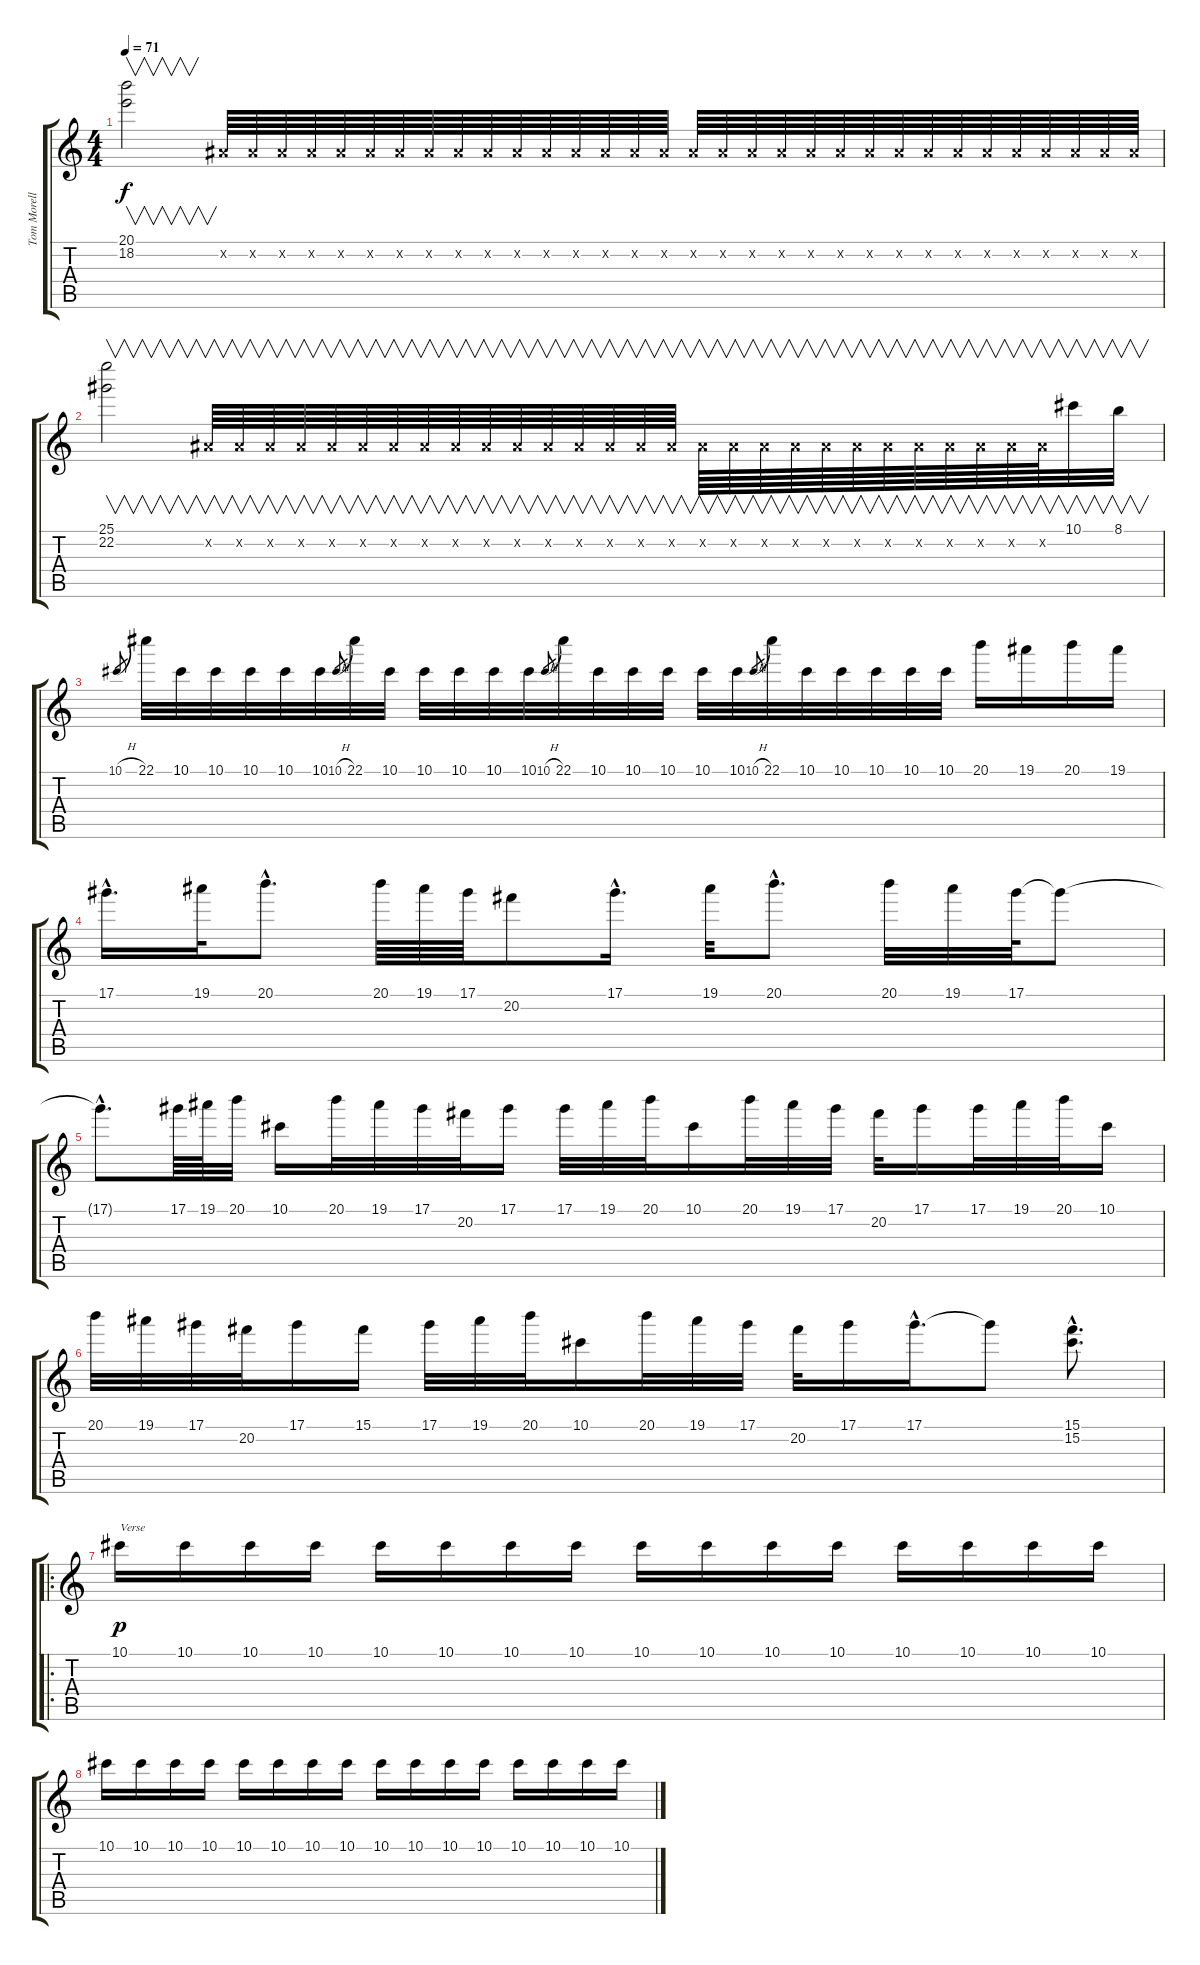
\track ("Tom Morello 2" "Tom Morell") {instrument overdrivenguitar}
\staff {score tabs}
\tuning (Eb4 Bb3 E3 B2 Ab2 B1) {hide}
\ts (4 4)
\tempo 71
\clef g2
\ks c
(20.1 18.2).2{v dy f} 0.2{x}.64 0.2{x}.64 0.2{x}.64 0.2{x}.64 0.2{x}.64 0.2{x}.64 0.2{x}.64 0.2{x}.64 0.2{x}.64 0.2{x}.64 0.2{x}.64 0.2{x}.64 0.2{x}.64 0.2{x}.64 0.2{x}.64 0.2{x}.64 0.2{x}.64 0.2{x}.64 0.2{x}.64 0.2{x}.64 0.2{x}.64 0.2{x}.64 0.2{x}.64 0.2{x}.64 0.2{x}.64 0.2{x}.64 0.2{x}.64 0.2{x}.64 0.2{x}.64 0.2{x}.64 0.2{x}.64 0.2{x}.64 |
(25.1 22.2).2{v} 0.2{x}.64{v} 0.2{x}.64{v} 0.2{x}.64{v} 0.2{x}.64{v} 0.2{x}.64{v} 0.2{x}.64{v} 0.2{x}.64{v} 0.2{x}.64{v} 0.2{x}.64{v} 0.2{x}.64{v} 0.2{x}.64{v} 0.2{x}.64{v} 0.2{x}.64{v} 0.2{x}.64{v} 0.2{x}.64{v} 0.2{x}.64{v} 0.2{x}.64{v} 0.2{x}.64{v} 0.2{x}.64{v} 0.2{x}.64{v} 0.2{x}.64{v} 0.2{x}.64{v} 0.2{x}.64{v} 0.2{x}.64{v} 0.2{x}.64{v} 0.2{x}.64{v} 0.2{x}.64{v} 0.2{x}.64{v} 10.1.32{v} 8.1.32{v} |
10.1{h}.8{gr} 22.1.32 10.1.32 10.1.32 10.1.32 10.1.32 10.1.32 10.1{h}.8{gr} 22.1.32 10.1.32 10.1.32 10.1.32 10.1.32 10.1.32 10.1{h}.8{gr} 22.1.32 10.1.32 10.1.32 10.1.32 10.1.32 10.1.32 10.1{h}.8{gr} 22.1.32 10.1.32 10.1.32 10.1.32 10.1.32 10.1.32 20.1.16 19.1.16 20.1.16 19.1.16 |
17.1{hac}.16{d} 19.1.32 20.1{hac}.8{d} 20.1.64 19.1.64 17.1.64 20.2.8 17.1{hac}.16{d} 19.1.32 20.1{hac}.8{d} 20.1.32 19.1.32 17.1.64 17.1{t}.8 |
17.1{hac t}.8{d} 17.1.64 19.1.64 20.1.32 10.1.16 20.1.32 19.1.32 17.1.32 20.2.32 17.1.16 17.1.32 19.1.32 20.1.32 10.1.16 20.1.32 19.1.32 17.1.32 20.2.32 17.1.16 17.1.32 19.1.32 20.1.32 10.1.16 |
20.1.32 19.1.32 17.1.32 20.2.32 17.1.16 15.1.16 17.1.32 19.1.32 20.1.32 10.1.16 20.1.32 19.1.32 17.1.32 20.2.32 17.1.16 17.1{hac}.16{d} 17.1{t}.8 (15.1{hac} 15.2{hac}).8{d} |
\ro
10.1.16{txt "Verse" dy p} 10.1.16 10.1.16 10.1.16 10.1.16 10.1.16 10.1.16 10.1.16 10.1.16 10.1.16 10.1.16 10.1.16 10.1.16 10.1.16 10.1.16 10.1.16 |
10.1.16 10.1.16 10.1.16 10.1.16 10.1.16 10.1.16 10.1.16 10.1.16 10.1.16 10.1.16 10.1.16 10.1.16 10.1.16 10.1.16 10.1.16 10.1.16
